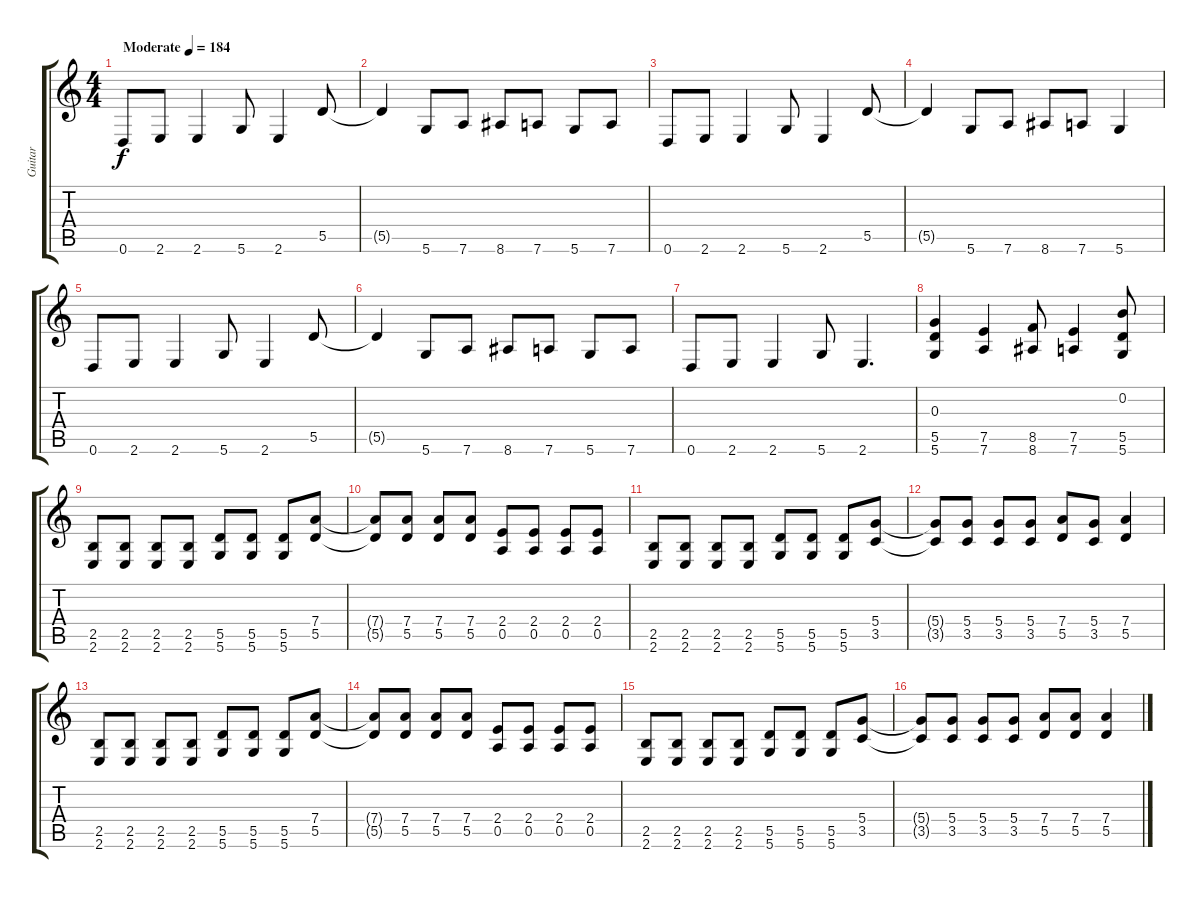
\track ("Guitar" "Guitar") {instrument overdrivenguitar}
\staff {score tabs}
\tuning (E4 B3 G3 D3 A2 D2) {hide}
\ts (4 4)
\tempo (184 "Moderate")
\clef g2
\ks c
0.6.8{dy f instrument overdrivenguitar} 2.6.8 2.6.4 5.6.8 2.6.4 5.5.8 |
5.5{t}.4 5.6.8 7.6.8 8.6.8 7.6.8 5.6.8 7.6.8 |
0.6.8 2.6.8 2.6.4 5.6.8 2.6.4 5.5.8 |
5.5{t}.4 5.6.8 7.6.8 8.6.8 7.6.8 5.6.4 |
0.6.8 2.6.8 2.6.4 5.6.8 2.6.4 5.5.8 |
5.5{t}.4 5.6.8 7.6.8 8.6.8 7.6.8 5.6.8 7.6.8 |
0.6.8 2.6.8 2.6.4 5.6.8 2.6.4{d} |
(0.3 5.5 5.6).4 (7.5 7.6).4 (8.5 8.6).8 (7.5 7.6).4 (0.2 5.5 5.6).8 |
(2.5 2.6).8 (2.5 2.6).8 (2.5 2.6).8 (2.5 2.6).8 (5.5 5.6).8 (5.5 5.6).8 (5.5 5.6).8 (7.4 5.5).8 |
(7.4{t} 5.5{t}).8 (7.4 5.5).8 (7.4 5.5).8 (7.4 5.5).8 (2.4 0.5).8 (2.4 0.5).8 (2.4 0.5).8 (2.4 0.5).8 |
(2.5 2.6).8 (2.5 2.6).8 (2.5 2.6).8 (2.5 2.6).8 (5.5 5.6).8 (5.5 5.6).8 (5.5 5.6).8 (5.4 3.5).8 |
(5.4{t} 3.5{t}).8 (5.4 3.5).8 (5.4 3.5).8 (5.4 3.5).8 (7.4 5.5).8 (5.4 3.5).8 (7.4 5.5).4 |
(2.5 2.6).8 (2.5 2.6).8 (2.5 2.6).8 (2.5 2.6).8 (5.5 5.6).8 (5.5 5.6).8 (5.5 5.6).8 (7.4 5.5).8 |
(7.4{t} 5.5{t}).8 (7.4 5.5).8 (7.4 5.5).8 (7.4 5.5).8 (2.4 0.5).8 (2.4 0.5).8 (2.4 0.5).8 (2.4 0.5).8 |
(2.5 2.6).8 (2.5 2.6).8 (2.5 2.6).8 (2.5 2.6).8 (5.5 5.6).8 (5.5 5.6).8 (5.5 5.6).8 (5.4 3.5).8 |
(5.4{t} 3.5{t}).8 (5.4 3.5).8 (5.4 3.5).8 (5.4 3.5).8 (7.4 5.5).8 (7.4 5.5).8 (7.4 5.5).4
